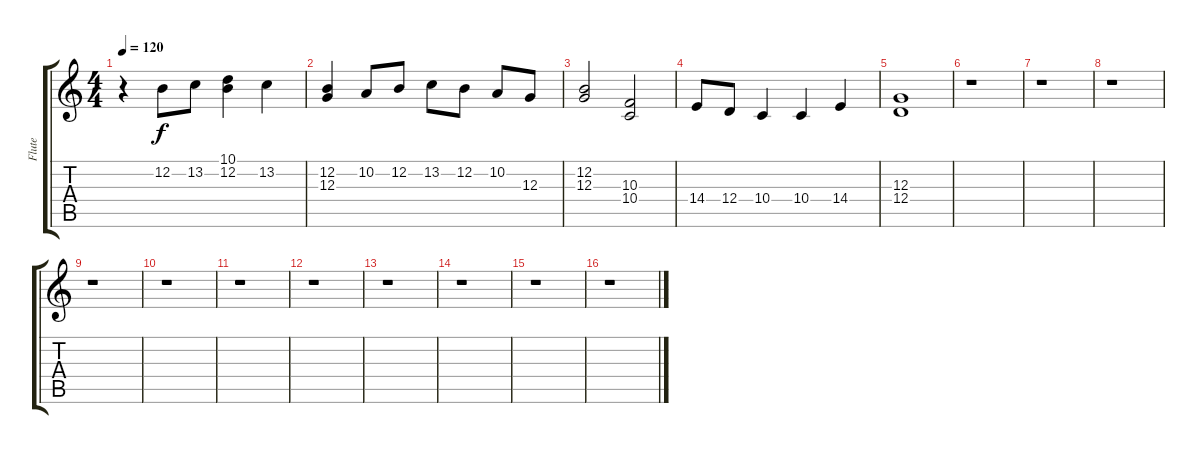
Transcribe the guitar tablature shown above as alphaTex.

\track ("Flute" "Flute") {instrument flute}
\staff {score tabs}
\tuning (E4 B3 G3 D3 A2 E2) {hide}
\ts (4 4)
\tempo 120
\clef g2
\ks c
r.4{dy f} 12.2.8 13.2.8 (10.1 12.2).4 13.2.4 |
(12.2 12.3).4 10.2.8 12.2.8 13.2.8 12.2.8 10.2.8 12.3.8 |
(12.2 12.3).2 (10.3 10.4).2 |
14.4.8 12.4.8 10.4.4 10.4.4 14.4.4 |
(12.3 12.4).1 |
r.1 |
r.1 |
r.1 |
r.1 |
r.1 |
r.1 |
r.1 |
r.1 |
r.1 |
r.1 |
r.1
